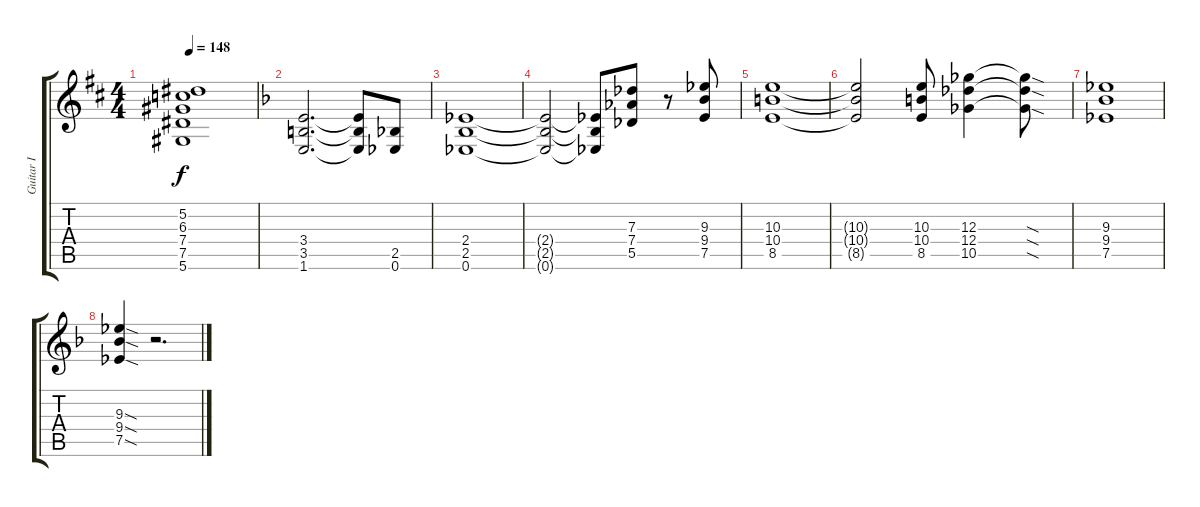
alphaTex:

\track ("Guitar I" "Guitar I") {instrument distortionguitar}
\staff {score tabs}
\tuning (Eb4 Bb3 Gb3 Db3 Ab2 Eb2) {hide}
\ts (4 4)
\tempo 148
\clef g2
\ks bminor
(5.2 6.3 7.4 7.5 5.6).1{dy f} |
\ks dminor
(3.4 3.5 1.6).2{d} (3.4{t} 3.5{t} 1.6{t}).8 (2.5 0.6).8 |
(2.4 2.5 0.6).1 |
(2.4{t} 2.5{t} 0.6{t}).2 (2.4{t} 2.5{t} 0.6{t}).8 (7.3 7.4 5.5).8 r.8 (9.3 9.4 7.5).8 |
(10.3 10.4 8.5).1 |
(10.3{t} 10.4{t} 8.5{t}).2 (10.3 10.4 8.5).8 (12.3 12.4 10.5).4 (12.3{sod t} 12.4{sod t} 10.5{sod t}).8 |
(9.3 9.4 7.5).1 |
(9.3{sod} 9.4{sod} 7.5{sod}).4 r.2{d}
